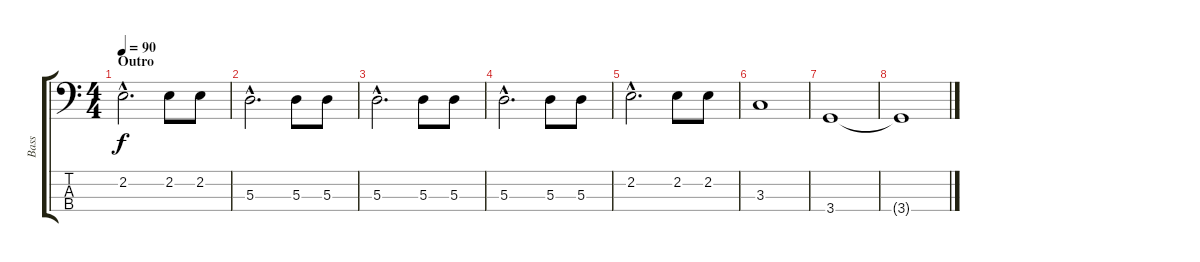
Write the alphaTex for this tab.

\track ("Bass" "Bass") {instrument electricbasspick}
\staff {score tabs}
\tuning (G2 D2 A1 E1) {hide}
\ts (4 4)
\section ("" "Outro")
\tempo 90
\clef f4
\ks c
2.2{hac}.2{d dy f} 2.2.8 2.2.8 |
5.3{hac}.2{d} 5.3.8 5.3.8 |
5.3{hac}.2{d} 5.3.8 5.3.8 |
5.3{hac}.2{d} 5.3.8 5.3.8 |
2.2{hac}.2{d} 2.2.8 2.2.8 |
3.3.1 |
3.4.1 |
3.4{t}.1
